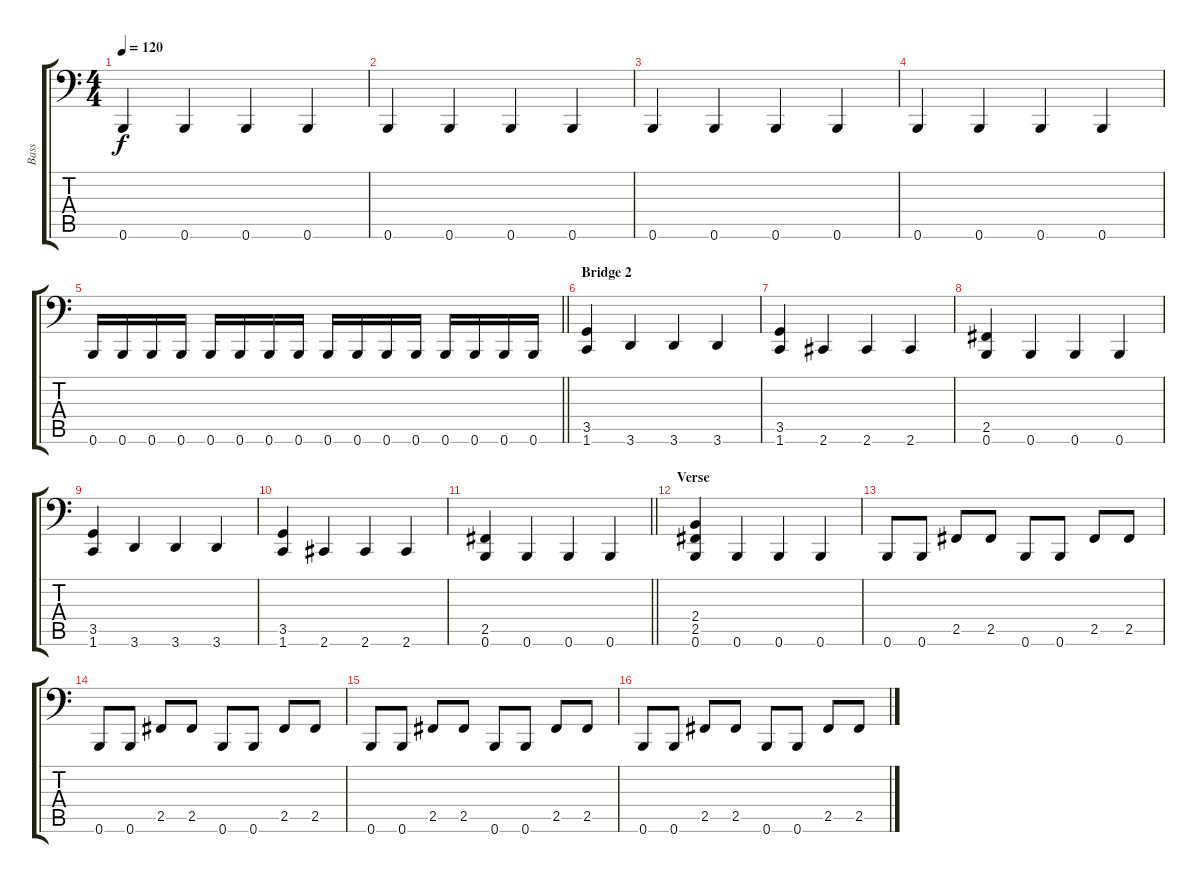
\track ("Bass" "Bass") {instrument electricbassfinger}
\staff {score tabs}
\tuning (C3 G2 D2 A1 E1 B0) {hide}
\ts (4 4)
\tempo 120
\clef f4
\ks c
0.6.4{dy f} 0.6.4 0.6.4 0.6.4 |
0.6.4 0.6.4 0.6.4 0.6.4 |
0.6.4 0.6.4 0.6.4 0.6.4 |
0.6.4 0.6.4 0.6.4 0.6.4 |
\barLineRight lightlight
0.6.16 0.6.16 0.6.16 0.6.16 0.6.16 0.6.16 0.6.16 0.6.16 0.6.16 0.6.16 0.6.16 0.6.16 0.6.16 0.6.16 0.6.16 0.6.16 |
\section ("" "Bridge 2")
(3.5 1.6).4 3.6.4 3.6.4 3.6.4 |
(3.5 1.6).4 2.6.4 2.6.4 2.6.4 |
(2.5 0.6).4 0.6.4 0.6.4 0.6.4 |
(3.5 1.6).4 3.6.4 3.6.4 3.6.4 |
(3.5 1.6).4 2.6.4 2.6.4 2.6.4 |
\barLineRight lightlight
(2.5 0.6).4 0.6.4 0.6.4 0.6.4 |
\section ("" "Verse")
(2.4 2.5 0.6).4 0.6.4 0.6.4 0.6.4 |
0.6.8 0.6.8 2.5.8 2.5.8 0.6.8 0.6.8 2.5.8 2.5.8 |
0.6.8 0.6.8 2.5.8 2.5.8 0.6.8 0.6.8 2.5.8 2.5.8 |
0.6.8 0.6.8 2.5.8 2.5.8 0.6.8 0.6.8 2.5.8 2.5.8 |
0.6.8 0.6.8 2.5.8 2.5.8 0.6.8 0.6.8 2.5.8 2.5.8
